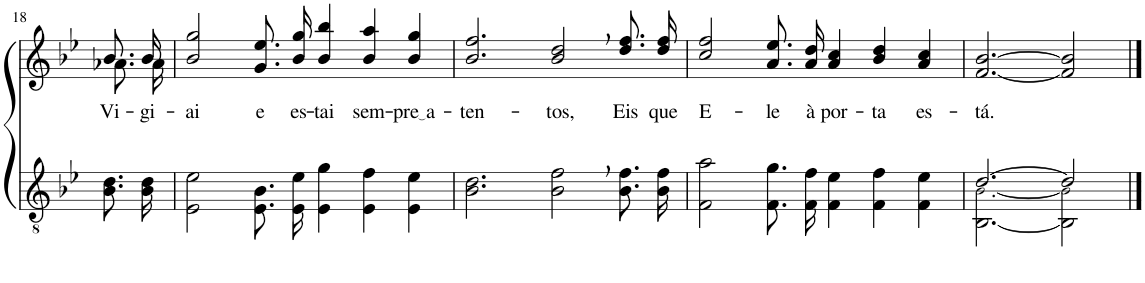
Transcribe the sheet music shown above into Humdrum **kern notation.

**kern	**kern	**text
*part2	*part1	*part1
*staff2	*staff1	*staff1
*I"Parte III e IV	*I"Parte I e II	*
!!LO:PB:g=z
*clefGv2	*clefG2	*
*Trd4c7	*Trd4c7	*
*k[b-e-]	*k[b-e-]	*
*M6/4	*M6/4	*
=18	=18	=18
*	*^	*
!	!	!	!LO:LY:b
8.B-\ 8.d\L	8.b-/L	8.a-X\L	Vi-
!	!	!	!LO:LY:b
16B-\ 16d\Jk	16b-/Jk	16a-\Jk	-gi-
=19	=19	=19	=19
!	!	!	!LO:LY:b
*	*v	*v	*
2E-\ 2e-\	2b-/ 2gg/	-ai
!	!	!LO:LY:b
8.E-/ 8.B-/L	8.g\ 8.ee-\L	e
!	!	!LO:LY:b
16E-/ 16e-/Jk	16b-\ 16gg\Jk	es-
!	!	!LO:LY:b
4E-\ 4g\	4b-/ 4bb-/	-tai
!	!	!LO:LY:b
4E-\ 4f\	4b-/ 4aa/	sem-
!	!	!LO:LY:b
4E-\ 4e-\	4b-/ 4gg/	pre a
=20	=20	=20
!	!	!LO:LY:b
2.B-\ 2.d\	2.b-/ 2.ff/	-ten-
!	!	!LO:LY:b
2B-\, 2f\,	2b-/, 2dd/,	-tos,
!	!	!LO:LY:b
8.B-\ 8.f\L	8.dd\ 8.ff\L	Eis
!	!	!LO:LY:b
16B-\ 16f\Jk	16dd\ 16ff\Jk	que
=21	=21	=21
!	!	!LO:LY:b
2F\ 2a\	2cc/ 2ff/	E-
!	!	!LO:LY:b
8.F\ 8.g\L	8.a\ 8.ee-\L	-le
!	!	!LO:LY:b
16F\ 16f\Jk	16a\ 16dd\Jk	à
!	!	!LO:LY:b
4F\ 4e-\	4a/ 4cc/	por-
!	!	!LO:LY:b
4F\ 4f\	4b-/ 4dd/	-ta
!	!	!LO:LY:b
4F\ 4e-\	4a/ 4cc/	es-
=22	=22	=22
*^	*	*
!	!	!	!LO:LY:b
[2.d/	[2.BB-\ [2.B-!\	[2.f/ [2.b-/	-tá.
2d/]	2BB-\] 2B-!\]	2f/] 2b-/]	.
*v	*v	*	*
==	==	==
*-	*-	*-
